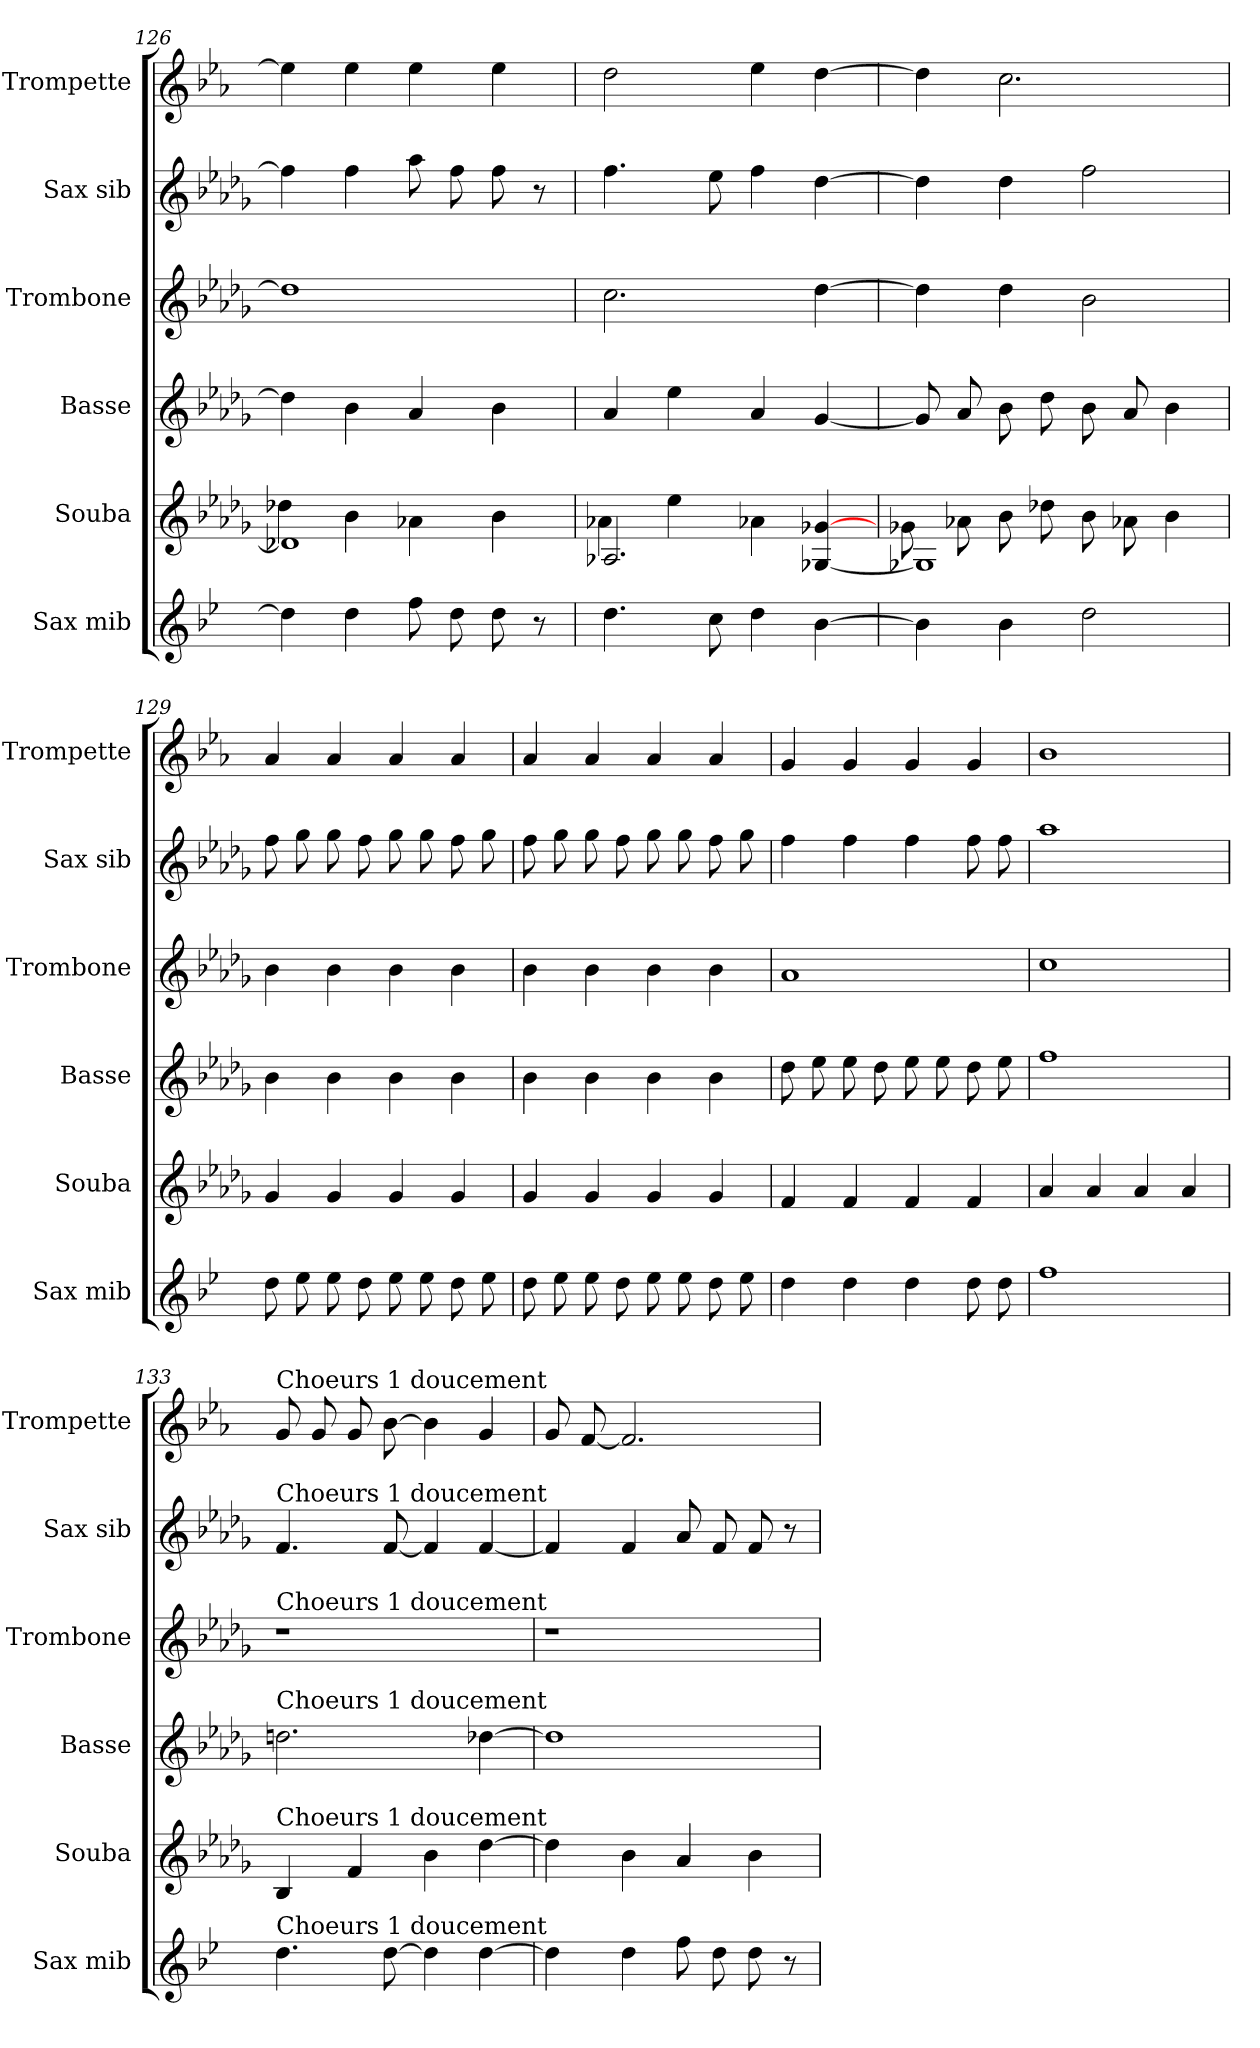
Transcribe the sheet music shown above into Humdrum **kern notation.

**kern	**kern	**kern	**kern	**kern	**kern
*part6	*part5	*part4	*part3	*part2	*part1
*staff6	*staff5	*staff4	*staff3	*staff2	*staff1
*I"Sax mib	*I"Souba	*I"Basse	*I"Trombone	*I"Sax sib	*I"Trompette
*I'Sax mib	*I'Souba	*I'Basse	*I'Trombone	*I'Sax sib	*I'Trompette
*clefG2	*clefG2	*clefG2	*clefG2	*clefG2	*clefG2
*ITrd5c9	*ITrd15c26	*ITrd8c14	*ITrd8c14	*ITrd8c14	*ITrd1c2
*k[b-e-a-d-g-]	*k[b-e-a-d-g-]	*k[b-e-a-d-g-]	*k[b-e-a-d-g-]	*k[b-e-a-d-g-]	*k[b-e-a-d-g-]
=126	=126	=126	=126	=126	=126
*	*^	*	*	*	*
4f]	1DD-X]	4D-X	4d-]	1d-]	4f]	4dd-]
4f	.	4BB-	4B-	.	4f	4dd-
8a-	.	4AA-X	4A-	.	8a-	4dd-
8f	.	.	.	.	8f	.
8f	.	4BB-	4B-	.	8f	4dd-
8r	.	.	.	.	8r	.
=127	=127	=127	=127	=127	=127	=127
4.f	2.AAA-X	4AA-X	4A-	2.c	4.f	2cc
.	.	4E-	4e-	.	.	.
8e-	.	.	.	.	8e-	.
4f	.	4AA-X	4A-	.	4f	4dd-
[4d-	[4GGG-X [4GG-X	4ryy	[4G-	[4d-	[4d-	[4cc
=128	=128	=128	=128	=128	=128	=128
4d-]	1GGG-X]	8GG-X	8G-]	4d-]	4d-]	4cc]
.	.	8AA-X	8A-	.	.	.
4d-	.	8BB-	8B-	4d-	4d-	2.b-
.	.	8D-X	8d-	.	.	.
2f	.	8BB-	8B-	2B-	2f	.
.	.	8AA-X	8A-	.	.	.
.	.	4BB-	4B-	.	.	.
*	*v	*v	*	*	*	*
=129	=129	=129	=129	=129	=129
8f	4GG-	4B-	4B-	8f	4g-
8g-	.	.	.	8g-	.
8g-	4GG-	4B-	4B-	8g-	4g-
8f	.	.	.	8f	.
8g-	4GG-	4B-	4B-	8g-	4g-
8g-	.	.	.	8g-	.
8f	4GG-	4B-	4B-	8f	4g-
8g-	.	.	.	8g-	.
=130	=130	=130	=130	=130	=130
8f	4GG-	4B-	4B-	8f	4g-
8g-	.	.	.	8g-	.
8g-	4GG-	4B-	4B-	8g-	4g-
8f	.	.	.	8f	.
8g-	4GG-	4B-	4B-	8g-	4g-
8g-	.	.	.	8g-	.
8f	4GG-	4B-	4B-	8f	4g-
8g-	.	.	.	8g-	.
=131	=131	=131	=131	=131	=131
4f	4FF	8d-	1A-	4f	4f
.	.	8e-	.	.	.
4f	4FF	8e-	.	4f	4f
.	.	8d-	.	.	.
4f	4FF	8e-	.	4f	4f
.	.	8e-	.	.	.
8f	4FF	8d-	.	8f	4f
8f	.	8e-	.	8f	.
=132	=132	=132	=132	=132	=132
1a-	4AA-	1f	1c	1a-	1a-
.	4AA-	.	.	.	.
.	4AA-	.	.	.	.
.	4AA-	.	.	.	.
=133	=133	=133	=133	=133	=133
!	!	!	!	!	!LO:TX:t=Choeurs 1 doucement
!	!	!	!	!LO:TX:t=Choeurs 1 doucement	!
!	!	!	!LO:TX:t=Choeurs 1 doucement	!	!
!	!	!LO:TX:t=Choeurs 1 doucement	!	!	!
!	!LO:TX:t=Choeurs 1 doucement	!	!	!	!
!LO:TX:t=Choeurs 1 doucement	!	!	!	!	!
4.f	4BBB-	2.dn	1r	4.F	8f
.	.	.	.	.	8f
.	4FF	.	.	.	8f
[8f	.	.	.	[8F	[8a-
4f]	4BB-	.	.	4F]	4a-]
[4f	[4D-	[4d-X	.	[4F	4f
=134	=134	=134	=134	=134	=134
4f]	4D-]	1d-]	1r	4F]	8f
.	.	.	.	.	[8e-
4f	4BB-	.	.	4F	2.e-]
8a-	4AA-	.	.	8A-	.
8f	.	.	.	8F	.
8f	4BB-	.	.	8F	.
8r	.	.	.	8r	.
=	=	=	=	=	=
*-	*-	*-	*-	*-	*-
